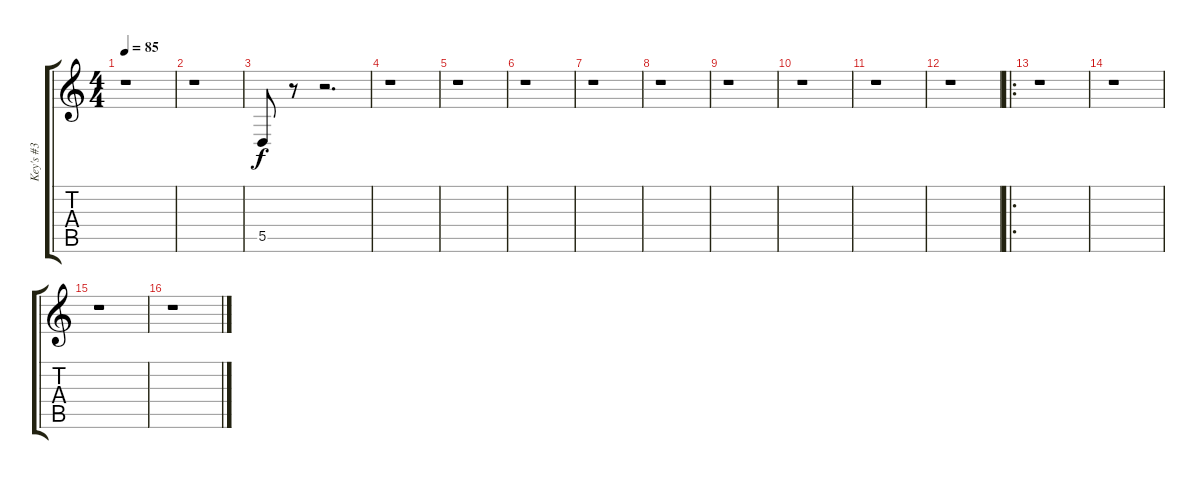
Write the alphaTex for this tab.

\track ("Key's #3" "Key's #3") {instrument sitar}
\staff {score tabs}
\tuning (E4 B3 G3 D3 A2 D2) {hide}
\ts (4 4)
\tempo 85
\clef g2
\ks c
r.1{dy f} |
r.1 |
5.5.8 r.8 r.2{d} |
r.1 |
r.1 |
r.1 |
r.1 |
r.1 |
r.1 |
r.1 |
r.1 |
r.1 |
\ro
r.1 |
r.1 |
r.1 |
r.1
